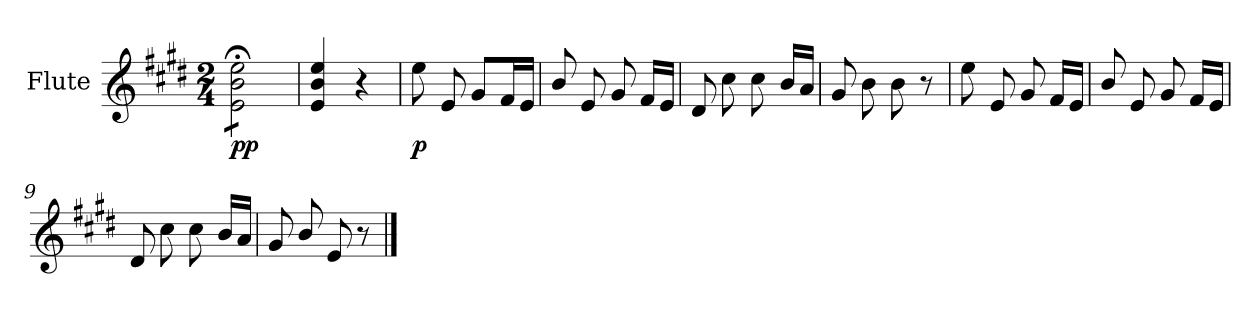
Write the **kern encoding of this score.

**kern	**dynam
*part1	*part1
*staff1	*staff1
*I"Flute	*
*I'Fl.	*
*clefG2	*
*k[f#c#g#d#]	*
*M2/4	*
=1	=1
!	!LO:DY:b
*tremolo	*
8e;<\ 8b;<\ 8ee;<\L	pp
8e;<\ 8b;<\ 8ee;<\	.
8e;<\ 8b;<\ 8ee;<\	.
8e;<\ 8b;<\ 8ee;<\J	.
*Xtremolo	*
=2	=2
4e/ 4b/ 4ee/	.
4r	.
=3	=3
!	!LO:DY:b
8ee\	p
8e/	.
8g#/L	.
16f#/L	.
16e/JJ	.
=4	=4
8b/	.
8e/	.
8g#/	.
16f#/LL	.
16e/JJ	.
=5	=5
8d#/	.
8cc#\	.
8cc#\	.
16b/LL	.
16a/JJ	.
=6	=6
8g#/	.
8b\	.
8b\	.
8r	.
=7	=7
8ee\	.
8e/	.
8g#/	.
16f#/LL	.
16e/JJ	.
!!LO:LB:g=z
=8	=8
8b/	.
8e/	.
8g#/	.
16f#/LL	.
16e/JJ	.
=9	=9
8d#/	.
8cc#\	.
8cc#\	.
16b/LL	.
16a/JJ	.
=10	=10
8g#/	.
8b/	.
8e/	.
8r	.
==	==
*-	*-
